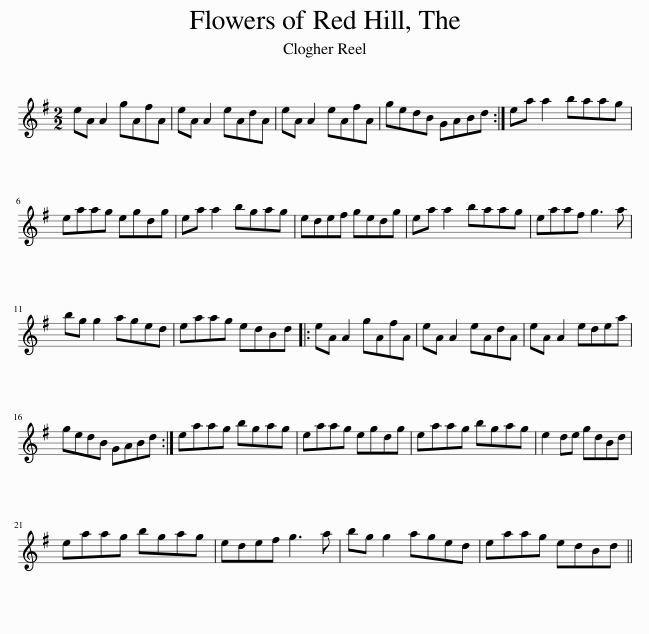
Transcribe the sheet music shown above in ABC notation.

X:1
L:1/8
M:2/2
I:linebreak $
K:G
V:1 treble
V:1
 eA A2 gAfA | eA A2 eAdA | eA A2 eAfA | gedB GABd :| ea a2 baag |$ %5
 eaag egdg | ea a2 bgag | edef gedg | ea a2 baag | eaaf g3 a |$ %10
 bg g2 aged | eaag edBd |: eA A2 gAfA | eA A2 eAdA | eA A2 edea |$ %15
 gedB GABd :| eaag bgag | eaag egdg | eaag bgag | e2 de gdBd |$ %20
 eaag bgag | edef g3 a | bg g2 aged | eaag edBd || %24
